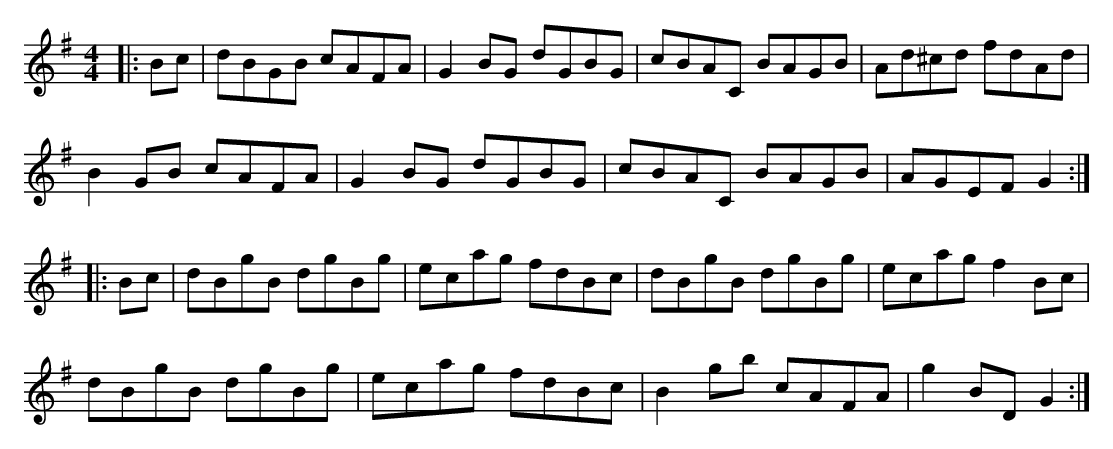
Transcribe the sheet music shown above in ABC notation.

X:1
M:4/4
K:G
|:Bc|dBGB cAFA|G2BG dGBG|cBAC BAGB|Ad^cd fdAd|
B2 GB cAFA|G2 BG dGBG|cBAC BAGB|AGEF G2:|
|:Bc|dBgB dgBg|ecag fdBc|dBgB dgBg|ecag f2 Bc|
dBgB dgBg|ecag fdBc|B2gb cAFA|g2 BDG2:|
